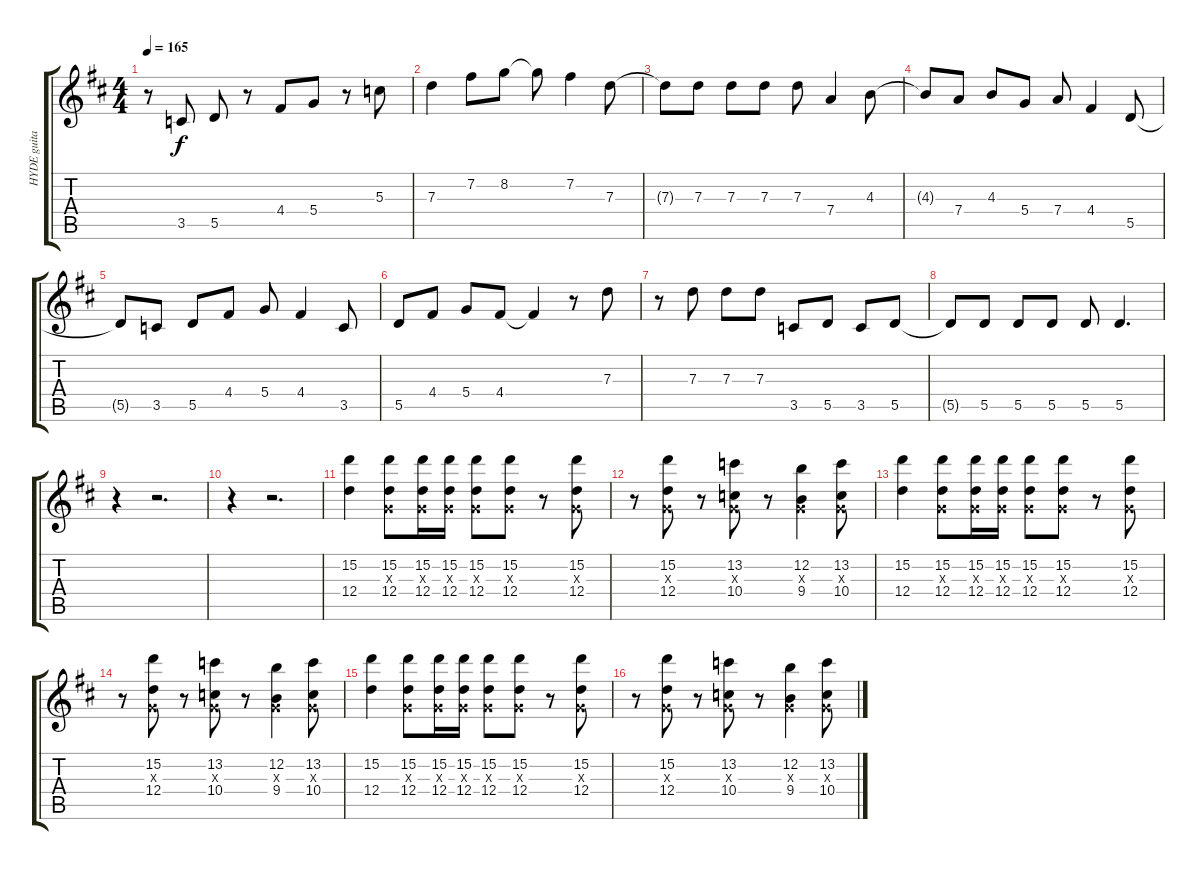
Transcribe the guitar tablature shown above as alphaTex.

\track ("HYDE guitar" "HYDE guita") {instrument overdrivenguitar}
\staff {score tabs}
\tuning (E4 B3 G3 D3 A2 D2) {hide}
\ts (4 4)
\tempo 165
\clef g2
\ks d
r.8{dy f} 3.5.8 5.5.8 r.8 4.4.8 5.4.8 r.8 5.3.8 |
7.3.4 7.2.8 8.2.8 8.2{t}.8 7.2.4 7.3.8 |
7.3{t}.8 7.3.8 7.3.8 7.3.8 7.3.8 7.4.4 4.3.8 |
4.3{t}.8 7.4.8 4.3.8 5.4.8 7.4.8 4.4.4 5.5.8 |
5.5{t}.8 3.5.8 5.5.8 4.4.8 5.4.8 4.4.4 3.5.8 |
5.5.8 4.4.8 5.4.8 4.4.8 4.4{t}.4 r.8 7.3.8 |
r.8 7.3.8 7.3.8 7.3.8 3.5.8 5.5.8 3.5.8 5.5.8 |
5.5{t}.8 5.5.8 5.5.8 5.5.8 5.5.8 5.5.4{d} |
r.4 r.2{d} |
r.4 r.2{d} |
(15.2 12.4).4 (15.2 0.3{x} 12.4).8 (15.2 0.3{x} 12.4).16 (15.2 0.3{x} 12.4).16 (15.2 0.3{x} 12.4).8 (15.2 0.3{x} 12.4).8 r.8 (15.2 0.3{x} 12.4).8 |
r.8 (15.2 0.3{x} 12.4).8 r.8 (13.2 0.3{x} 10.4).8 r.8 (12.2 0.3{x} 9.4).4 (13.2 0.3{x} 10.4).8 |
(15.2 12.4).4 (15.2 0.3{x} 12.4).8 (15.2 0.3{x} 12.4).16 (15.2 0.3{x} 12.4).16 (15.2 0.3{x} 12.4).8 (15.2 0.3{x} 12.4).8 r.8 (15.2 0.3{x} 12.4).8 |
r.8 (15.2 0.3{x} 12.4).8 r.8 (13.2 0.3{x} 10.4).8 r.8 (12.2 0.3{x} 9.4).4 (13.2 0.3{x} 10.4).8 |
(15.2 12.4).4 (15.2 0.3{x} 12.4).8 (15.2 0.3{x} 12.4).16 (15.2 0.3{x} 12.4).16 (15.2 0.3{x} 12.4).8 (15.2 0.3{x} 12.4).8 r.8 (15.2 0.3{x} 12.4).8 |
r.8 (15.2 0.3{x} 12.4).8 r.8 (13.2 0.3{x} 10.4).8 r.8 (12.2 0.3{x} 9.4).4 (13.2 0.3{x} 10.4).8
